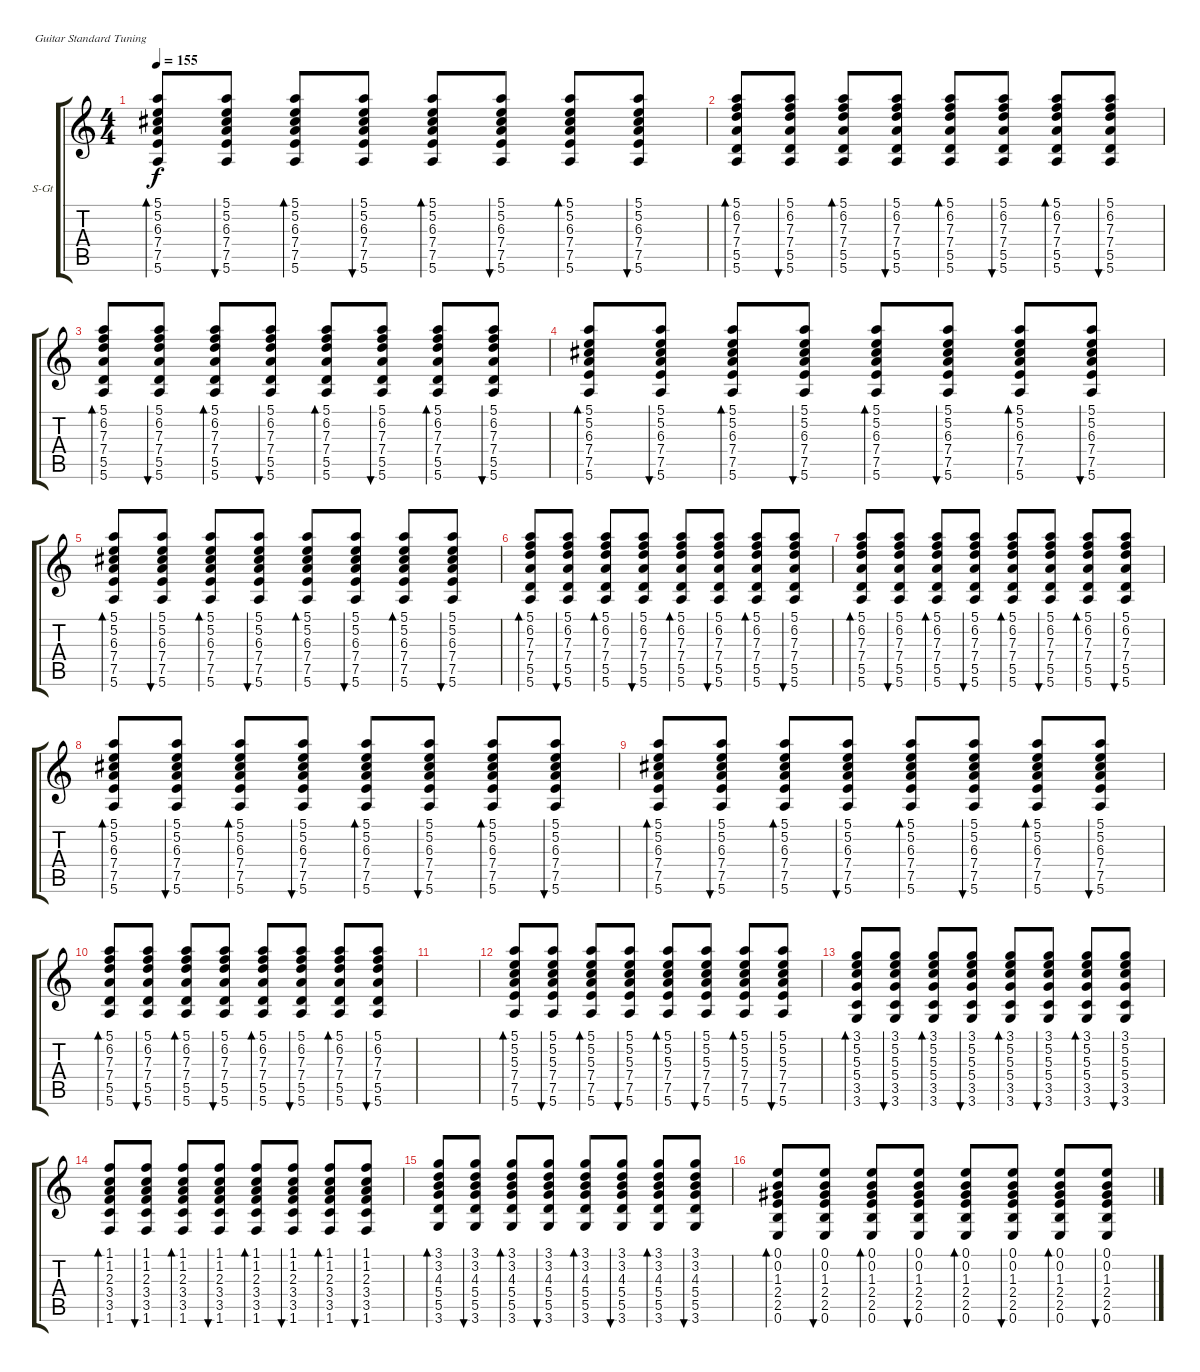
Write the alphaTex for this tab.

\bracketExtendMode groupsimilarinstruments
\firstSystemTrackNameOrientation horizontal
\otherSystemsTrackNameOrientation horizontal
\track ("В. Бутусов (Ритм)" "S-Gt") {instrument acousticguitarsteel}
\staff {score tabs}
\tuning (E4 B3 G3 D3 A2 E2)
\ts (4 4)
\tempo 155
\clef g2
\ks c
(5.6 7.5 7.4 6.3 5.2 5.1).8{bd 46 dy f} (5.6 7.5 7.4 6.3 5.2 5.1).8{bu 45} (5.6 7.5 7.4 6.3 5.2 5.1).8{bd 46} (5.6 7.5 7.4 6.3 5.2 5.1).8{bu 45} (5.6 7.5 7.4 6.3 5.2 5.1).8{bd 46} (5.6 7.5 7.4 6.3 5.2 5.1).8{bu 45} (5.6 7.5 7.4 6.3 5.2 5.1).8{bd 46} (5.6 7.5 7.4 6.3 5.2 5.1).8{bu 45} |
(5.6 5.5 7.4 7.3 6.2 5.1).8{bd 46} (5.6 5.5 7.4 7.3 6.2 5.1).8{bu 48} (5.6 5.5 7.4 7.3 6.2 5.1).8{bd 46} (5.6 5.5 7.4 7.3 6.2 5.1).8{bu 48} (5.6 5.5 7.4 7.3 6.2 5.1).8{bd 46} (5.6 5.5 7.4 7.3 6.2 5.1).8{bu 48} (5.6 5.5 7.4 7.3 6.2 5.1).8{bd 46} (5.6 5.5 7.4 7.3 6.2 5.1).8{bu 48} |
(5.6 5.5 7.4 7.3 6.2 5.1).8{bd 46} (5.6 5.5 7.4 7.3 6.2 5.1).8{bu 48} (5.6 5.5 7.4 7.3 6.2 5.1).8{bd 46} (5.6 5.5 7.4 7.3 6.2 5.1).8{bu 48} (5.6 5.5 7.4 7.3 6.2 5.1).8{bd 46} (5.6 5.5 7.4 7.3 6.2 5.1).8{bu 48} (5.6 5.5 7.4 7.3 6.2 5.1).8{bd 46} (5.6 5.5 7.4 7.3 6.2 5.1).8{bu 48} |
(5.6 7.5 7.4 6.3 5.2 5.1).8{bd 46} (5.6 7.5 7.4 6.3 5.2 5.1).8{bu 45} (5.6 7.5 7.4 6.3 5.2 5.1).8{bd 46} (5.6 7.5 7.4 6.3 5.2 5.1).8{bu 45} (5.6 7.5 7.4 6.3 5.2 5.1).8{bd 46} (5.6 7.5 7.4 6.3 5.2 5.1).8{bu 45} (5.6 7.5 7.4 6.3 5.2 5.1).8{bd 46} (5.6 7.5 7.4 6.3 5.2 5.1).8{bu 45} |
(5.6 7.5 7.4 6.3 5.2 5.1).8{bd 46} (5.6 7.5 7.4 6.3 5.2 5.1).8{bu 45} (5.6 7.5 7.4 6.3 5.2 5.1).8{bd 46} (5.6 7.5 7.4 6.3 5.2 5.1).8{bu 45} (5.6 7.5 7.4 6.3 5.2 5.1).8{bd 46} (5.6 7.5 7.4 6.3 5.2 5.1).8{bu 45} (5.6 7.5 7.4 6.3 5.2 5.1).8{bd 46} (5.6 7.5 7.4 6.3 5.2 5.1).8{bu 45} |
(5.6 5.5 7.4 7.3 6.2 5.1).8{bd 46} (5.6 5.5 7.4 7.3 6.2 5.1).8{bu 48} (5.6 5.5 7.4 7.3 6.2 5.1).8{bd 46} (5.6 5.5 7.4 7.3 6.2 5.1).8{bu 48} (5.6 5.5 7.4 7.3 6.2 5.1).8{bd 46} (5.6 5.5 7.4 7.3 6.2 5.1).8{bu 48} (5.6 5.5 7.4 7.3 6.2 5.1).8{bd 46} (5.6 5.5 7.4 7.3 6.2 5.1).8{bu 48} |
(5.6 5.5 7.4 7.3 6.2 5.1).8{bd 46} (5.6 5.5 7.4 7.3 6.2 5.1).8{bu 48} (5.6 5.5 7.4 7.3 6.2 5.1).8{bd 46} (5.6 5.5 7.4 7.3 6.2 5.1).8{bu 48} (5.6 5.5 7.4 7.3 6.2 5.1).8{bd 46} (5.6 5.5 7.4 7.3 6.2 5.1).8{bu 48} (5.6 5.5 7.4 7.3 6.2 5.1).8{bd 46} (5.6 5.5 7.4 7.3 6.2 5.1).8{bu 48} |
(5.6 7.5 7.4 6.3 5.2 5.1).8{bd 46} (5.6 7.5 7.4 6.3 5.2 5.1).8{bu 45} (5.6 7.5 7.4 6.3 5.2 5.1).8{bd 46} (5.6 7.5 7.4 6.3 5.2 5.1).8{bu 45} (5.6 7.5 7.4 6.3 5.2 5.1).8{bd 46} (5.6 7.5 7.4 6.3 5.2 5.1).8{bu 45} (5.6 7.5 7.4 6.3 5.2 5.1).8{bd 46} (5.6 7.5 7.4 6.3 5.2 5.1).8{bu 45} |
(5.6 7.5 7.4 6.3 5.2 5.1).8{bd 46} (5.6 7.5 7.4 6.3 5.2 5.1).8{bu 45} (5.6 7.5 7.4 6.3 5.2 5.1).8{bd 46} (5.6 7.5 7.4 6.3 5.2 5.1).8{bu 45} (5.6 7.5 7.4 6.3 5.2 5.1).8{bd 46} (5.6 7.5 7.4 6.3 5.2 5.1).8{bu 45} (5.6 7.5 7.4 6.3 5.2 5.1).8{bd 46} (5.6 7.5 7.4 6.3 5.2 5.1).8{bu 45} |
(5.6 5.5 7.4 7.3 6.2 5.1).8{bd 46} (5.6 5.5 7.4 7.3 6.2 5.1).8{bu 48} (5.6 5.5 7.4 7.3 6.2 5.1).8{bd 46} (5.6 5.5 7.4 7.3 6.2 5.1).8{bu 48} (5.6 5.5 7.4 7.3 6.2 5.1).8{bd 46} (5.6 5.5 7.4 7.3 6.2 5.1).8{bu 48} (5.6 5.5 7.4 7.3 6.2 5.1).8{bd 46} (5.6 5.5 7.4 7.3 6.2 5.1).8{bu 48} |
|
(5.6 7.5 7.4 5.3 5.2 5.1).8{bd 46} (5.6 7.5 7.4 5.3 5.2 5.1).8{bu 45} (5.6 7.5 7.4 5.3 5.2 5.1).8{bd 46} (5.6 7.5 7.4 5.3 5.2 5.1).8{bu 45} (5.6 7.5 7.4 5.3 5.2 5.1).8{bd 46} (5.6 7.5 7.4 5.3 5.2 5.1).8{bu 45} (5.6 7.5 7.4 5.3 5.2 5.1).8{bd 46} (5.6 7.5 7.4 5.3 5.2 5.1).8{bu 45} |
(3.6 3.5 5.4 5.3 5.2 3.1).8{bd 46} (3.6 3.5 5.4 5.3 5.2 3.1).8{bu 48} (3.6 3.5 5.4 5.3 5.2 3.1).8{bd 46} (3.6 3.5 5.4 5.3 5.2 3.1).8{bu 48} (3.6 3.5 5.4 5.3 5.2 3.1).8{bd 46} (3.6 3.5 5.4 5.3 5.2 3.1).8{bu 48} (3.6 3.5 5.4 5.3 5.2 3.1).8{bd 46} (3.6 3.5 5.4 5.3 5.2 3.1).8{bu 48} |
(1.6 3.5 3.4 2.3 1.2 1.1).8{bd 46} (1.6 3.5 3.4 2.3 1.2 1.1).8{bu 48} (1.6 3.5 3.4 2.3 1.2 1.1).8{bd 46} (1.6 3.5 3.4 2.3 1.2 1.1).8{bu 48} (1.6 3.5 3.4 2.3 1.2 1.1).8{bd 46} (1.6 3.5 3.4 2.3 1.2 1.1).8{bu 48} (1.6 3.5 3.4 2.3 1.2 1.1).8{bd 46} (1.6 3.5 3.4 2.3 1.2 1.1).8{bu 48} |
(3.6 5.5 5.4 4.3 3.2 3.1).8{bd 46} (3.6 5.5 5.4 4.3 3.2 3.1).8{bu 48} (3.6 5.5 5.4 4.3 3.2 3.1).8{bd 46} (3.6 5.5 5.4 4.3 3.2 3.1).8{bu 48} (3.6 5.5 5.4 4.3 3.2 3.1).8{bd 46} (3.6 5.5 5.4 4.3 3.2 3.1).8{bu 48} (3.6 5.5 5.4 4.3 3.2 3.1).8{bd 46} (3.6 5.5 5.4 4.3 3.2 3.1).8{bu 48} |
(0.6 2.5 2.4 1.3 0.2 0.1).8{bd 46} (0.6 2.5 2.4 1.3 0.2 0.1).8{bu 48} (0.6 2.5 2.4 1.3 0.2 0.1).8{bd 46} (0.6 2.5 2.4 1.3 0.2 0.1).8{bu 48} (0.6 2.5 2.4 1.3 0.2 0.1).8{bd 46} (0.6 2.5 2.4 1.3 0.2 0.1).8{bu 48} (0.6 2.5 2.4 1.3 0.2 0.1).8{bd 46} (0.6 2.5 2.4 1.3 0.2 0.1).8{bu 48}
